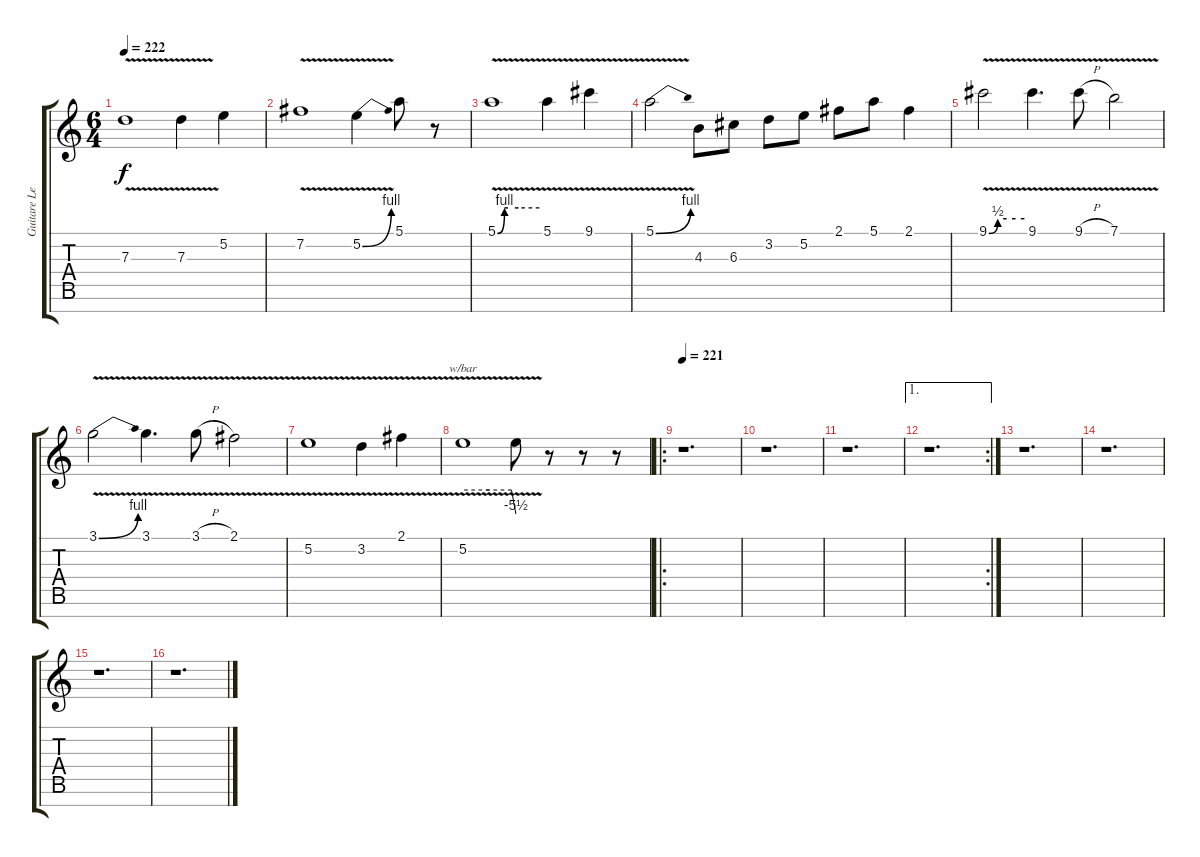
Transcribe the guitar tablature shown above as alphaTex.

\track ("Guitare Lead II" "Guitare Le") {instrument overdrivenguitar}
\staff {score tabs}
\tuning (E4 B3 G3 D3 A2 E2 B1) {hide}
\ts (6 4)
\tempo 222
\clef g2
\ks c
7.3{v}.1{dy f} 7.3{v}.4 5.2.4 |
7.2{v}.1 5.2{be (bend 0 0 60 4) v}.4 5.1.8 r.8 |
5.1{be (custom 0 0 10 4 15 4 30 4 60 4) v}.1 5.1{v}.4 9.1{v}.4 |
5.1{be (bend 0 0 60 4) v}.2 4.3.8 6.3.8 3.2.8 5.2.8 2.1.8 5.1.8 2.1.4 |
9.1{be (custom 0 0 15 2 30 2 45 2 60 2) v}.2 9.1{v}.4{d} 9.1{v h}.8 7.1{v}.2 |
3.1{be (bend 0 0 60 4) v}.2 3.1{v}.4{d} 3.1{v h}.8 2.1{v}.2 |
5.2{v}.1 3.2{v}.4 2.1{v}.4 |
5.2{v}.1{tbe (custom default 0 0 30 0 55 0 60 -22)} 5.2{t}.8 r.8 r.8 r.8 |
\ro
\tempo 221
r.1{d} |
r.1{d} |
r.1{d} |
\ae 1
\rc 2
r.1{d} |
r.1{d} |
r.1{d} |
r.1{d} |
r.1{d}
